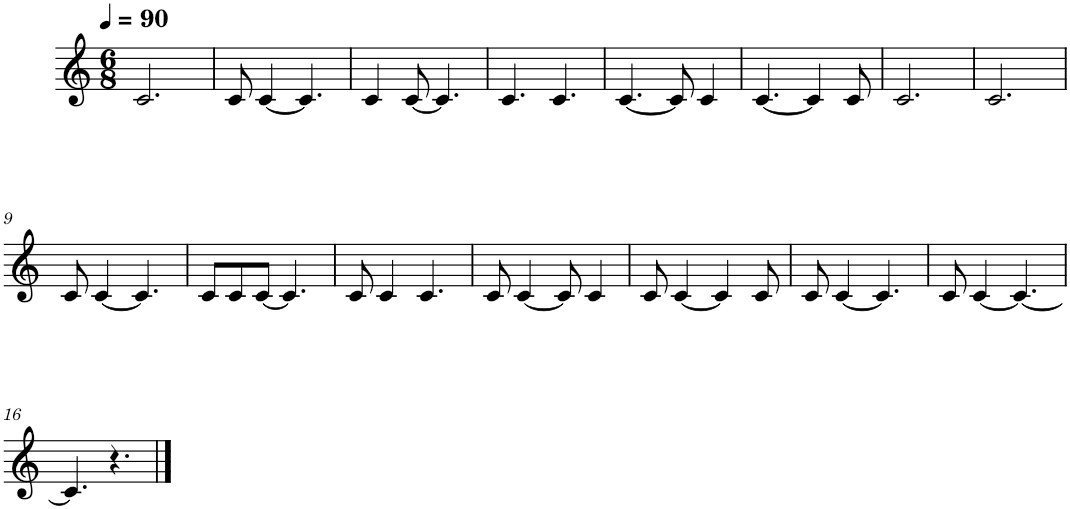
**kern
*part1
*staff1
*I"Piano
*I'Pno.
*clefG2
*k[]
*M6/8
*MM90
=1
2.c/
=2
8c/
[4c/
4.c/]
=3
4c/
[8c/
4.c/]
=4
4.c/
4.c/
=5
[4.c/
8c/]
4c/
=6
[4.c/
4c/]
8c/
=7
2.c/
=8
2.c/
!!LO:LB:g=z
=9
8c/
[4c/
4.c/]
=10
8c/L
8c/
[8c/J
4.c/]
=11
8c/
4c/
4.c/
=12
8c/
[4c/
8c/]
4c/
=13
8c/
[4c/
4c/]
8c/
=14
8c/
[4c/
4.c/]
=15
8c/
[4c/
4.c/_
!!LO:LB:g=z
=16
4.c/]
4.r
==
*-
